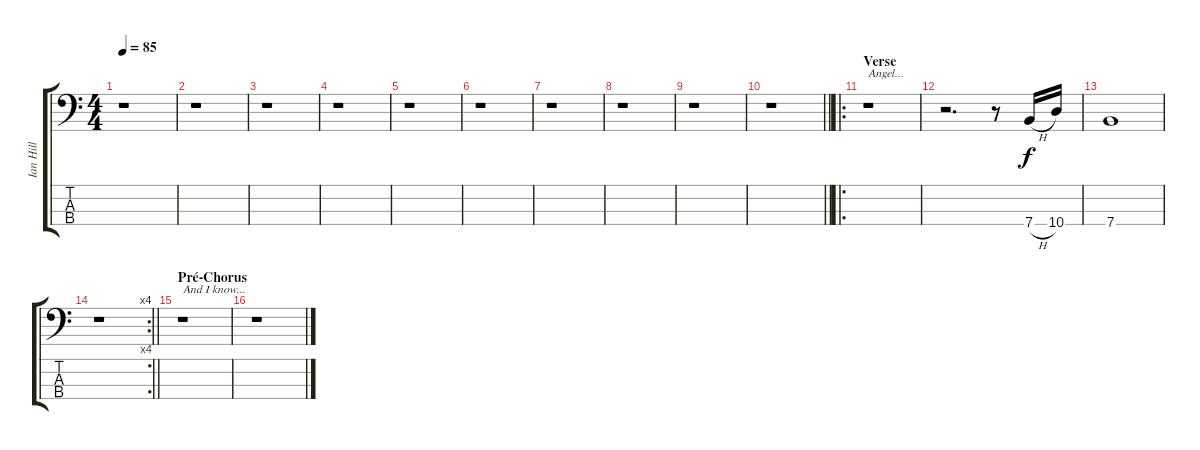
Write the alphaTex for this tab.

\track ("Ian Hill" "Ian Hill") {instrument electricbassfinger}
\staff {score tabs}
\tuning (G2 D2 A1 E1) {hide}
\ts (4 4)
\tempo 85
\clef f4
\ks c
r.1{dy f instrument electricbassfinger} |
r.1 |
r.1 |
r.1 |
r.1 |
r.1 |
r.1 |
r.1 |
r.1 |
\barLineRight lightlight
r.1 |
\ro
\section ("" "Verse")
r.1{txt "Angel..."} |
r.2{d} r.8 7.4{h}.16 10.4.16 |
7.4.1 |
\rc 4
\barLineRight lightlight
r.1 |
\section ("" "Pré-Chorus")
r.1{txt "And I know..."} |
r.1
